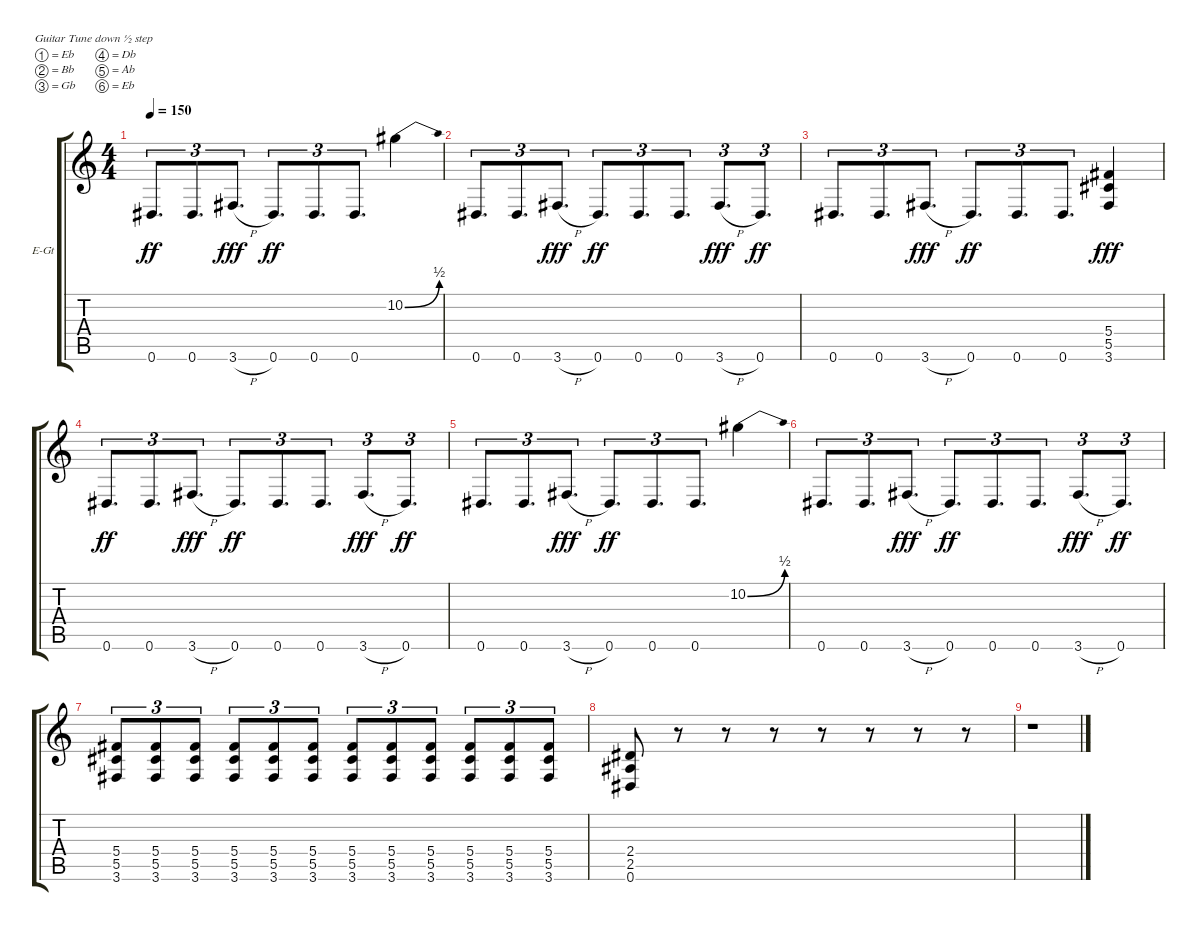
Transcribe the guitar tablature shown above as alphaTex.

\defaultSystemsLayout 4
\bracketExtendMode groupsimilarinstruments
\firstSystemTrackNameOrientation horizontal
\otherSystemsTrackNameOrientation horizontal
\track ("Electric Guitar" "E-Gt") {instrument overdrivenguitar}
\staff {score tabs}
\tuning (Eb4 Bb3 Gb3 Db3 Ab2 Eb2)
\ts (4 4)
\tempo 150
\clef g2
\ks c
0.6.8{d tu (3 2) dy ff} 0.6.8{d tu (3 2)} 3.6{h}.8{d tu (3 2) dy fff} 0.6.8{d tu (3 2) dy ff} 0.6.8{d tu (3 2)} 0.6.8{d tu (3 2)} 10.2{be (bend 0 0 15.6 2)}.4 |
0.6.8{d tu (3 2)} 0.6.8{d tu (3 2)} 3.6{h}.8{d tu (3 2) dy fff} 0.6.8{d tu (3 2) dy ff} 0.6.8{d tu (3 2)} 0.6.8{d tu (3 2)} 3.6{h}.8{d tu (3 2) dy fff} 0.6.8{d tu (3 2) dy ff} |
0.6.8{d tu (3 2)} 0.6.8{d tu (3 2)} 3.6{h}.8{d tu (3 2) dy fff} 0.6.8{d tu (3 2) dy ff} 0.6.8{d tu (3 2)} 0.6.8{d tu (3 2)} (3.6 5.5 5.4).4{dy fff} |
0.6.8{d tu (3 2) dy ff} 0.6.8{d tu (3 2)} 3.6{h}.8{d tu (3 2) dy fff} 0.6.8{d tu (3 2) dy ff} 0.6.8{d tu (3 2)} 0.6.8{d tu (3 2)} 3.6{h}.8{d tu (3 2) dy fff} 0.6.8{d tu (3 2) dy ff} |
0.6.8{d tu (3 2)} 0.6.8{d tu (3 2)} 3.6{h}.8{d tu (3 2) dy fff} 0.6.8{d tu (3 2) dy ff} 0.6.8{d tu (3 2)} 0.6.8{d tu (3 2)} 10.2{be (bend 0 0 15.6 2)}.4 |
0.6.8{d tu (3 2)} 0.6.8{d tu (3 2)} 3.6{h}.8{d tu (3 2) dy fff} 0.6.8{d tu (3 2) dy ff} 0.6.8{d tu (3 2)} 0.6.8{d tu (3 2)} 3.6{h}.8{d tu (3 2) dy fff} 0.6.8{d tu (3 2) dy ff} |
(3.6 5.5 5.4).8{tu (3 2)} (3.6 5.5 5.4).8{tu (3 2)} (3.6 5.5 5.4).8{tu (3 2)} (3.6 5.5 5.4).8{tu (3 2)} (3.6 5.5 5.4).8{tu (3 2)} (3.6 5.5 5.4).8{tu (3 2)} (3.6 5.5 5.4).8{tu (3 2)} (3.6 5.5 5.4).8{tu (3 2)} (3.6 5.5 5.4).8{tu (3 2)} (3.6 5.5 5.4).8{tu (3 2)} (3.6 5.5 5.4).8{tu (3 2)} (3.6 5.5 5.4).8{tu (3 2)} |
(0.6 2.5 2.4).8 r.8 r.8 r.8 r.8 r.8 r.8 r.8 |
r.1
